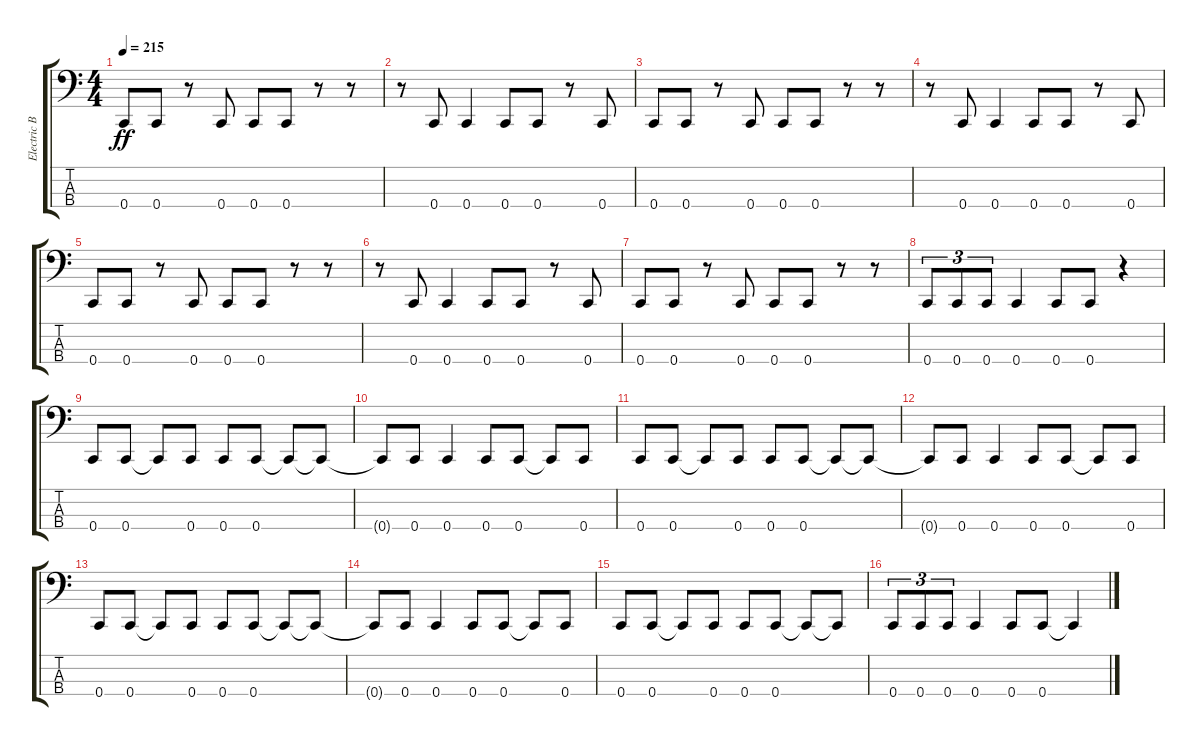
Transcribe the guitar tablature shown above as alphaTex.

\track ("Electric Bass" "Electric B") {instrument electricbassfinger}
\staff {score tabs}
\tuning (F2 C2 G1 C1) {hide}
\ts (4 4)
\tempo 215
\clef f4
\ks c
0.4.8{dy ff} 0.4.8 r.8 0.4.8 0.4.8 0.4.8 r.8 r.8 |
r.8 0.4.8 0.4.4 0.4.8 0.4.8 r.8 0.4.8 |
0.4.8 0.4.8 r.8 0.4.8 0.4.8 0.4.8 r.8 r.8 |
r.8 0.4.8 0.4.4 0.4.8 0.4.8 r.8 0.4.8 |
0.4.8 0.4.8 r.8 0.4.8 0.4.8 0.4.8 r.8 r.8 |
r.8 0.4.8 0.4.4 0.4.8 0.4.8 r.8 0.4.8 |
0.4.8 0.4.8 r.8 0.4.8 0.4.8 0.4.8 r.8 r.8 |
0.4.8{tu (3 2)} 0.4.8{tu (3 2)} 0.4.8{tu (3 2)} 0.4.4 0.4.8 0.4.8 r.4 |
0.4.8 0.4.8 0.4{t}.8 0.4.8 0.4.8 0.4.8 0.4{t}.8 0.4{t}.8 |
0.4{t}.8 0.4.8 0.4.4 0.4.8 0.4.8 0.4{t}.8 0.4.8 |
0.4.8 0.4.8 0.4{t}.8 0.4.8 0.4.8 0.4.8 0.4{t}.8 0.4{t}.8 |
0.4{t}.8 0.4.8 0.4.4 0.4.8 0.4.8 0.4{t}.8 0.4.8 |
0.4.8 0.4.8 0.4{t}.8 0.4.8 0.4.8 0.4.8 0.4{t}.8 0.4{t}.8 |
0.4{t}.8 0.4.8 0.4.4 0.4.8 0.4.8 0.4{t}.8 0.4.8 |
0.4.8 0.4.8 0.4{t}.8 0.4.8 0.4.8 0.4.8 0.4{t}.8 0.4{t}.8 |
0.4.8{tu (3 2)} 0.4.8{tu (3 2)} 0.4.8{tu (3 2)} 0.4.4 0.4.8 0.4.8 0.4{t}.4
